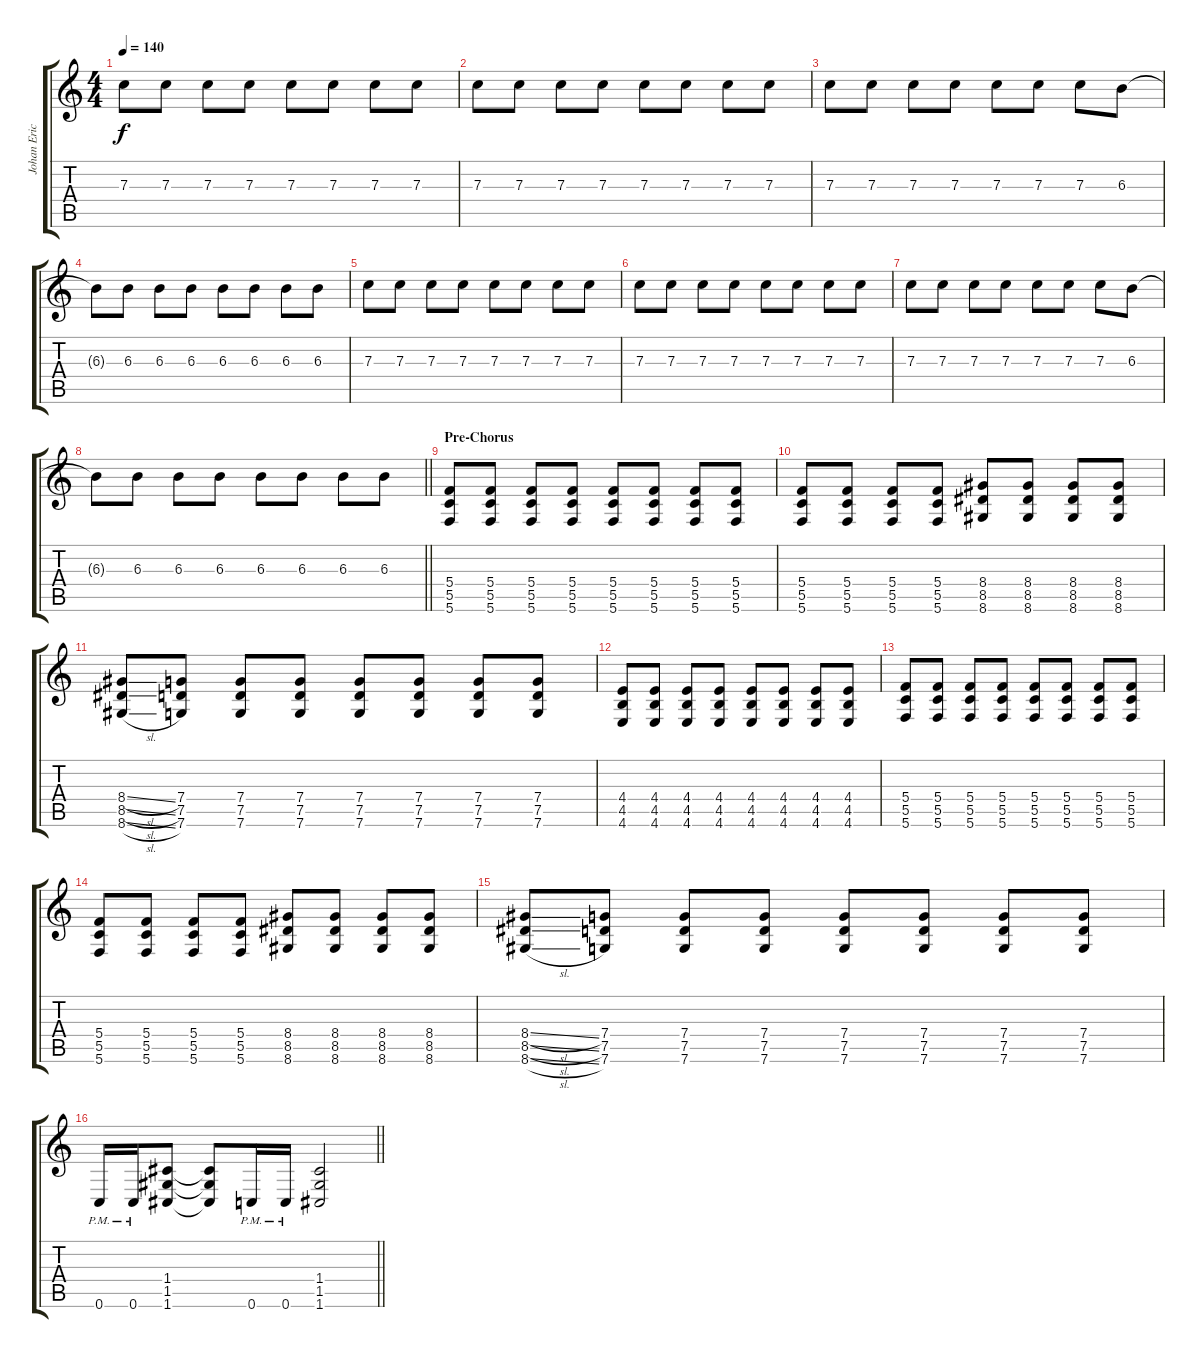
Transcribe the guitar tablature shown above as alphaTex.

\track ("Johan Ericson " "Johan Eric") {instrument distortionguitar}
\staff {score tabs}
\tuning (D4 A3 F3 C3 G2 C2) {hide}
\ts (4 4)
\tempo 140
\clef g2
\ks c
7.3.8{dy f} 7.3.8 7.3.8 7.3.8 7.3.8 7.3.8 7.3.8 7.3.8 |
7.3.8 7.3.8 7.3.8 7.3.8 7.3.8 7.3.8 7.3.8 7.3.8 |
7.3.8 7.3.8 7.3.8 7.3.8 7.3.8 7.3.8 7.3.8 6.3.8 |
6.3{t}.8 6.3.8 6.3.8 6.3.8 6.3.8 6.3.8 6.3.8 6.3.8 |
7.3.8 7.3.8 7.3.8 7.3.8 7.3.8 7.3.8 7.3.8 7.3.8 |
7.3.8 7.3.8 7.3.8 7.3.8 7.3.8 7.3.8 7.3.8 7.3.8 |
7.3.8 7.3.8 7.3.8 7.3.8 7.3.8 7.3.8 7.3.8 6.3.8 |
\barLineRight lightlight
6.3{t}.8 6.3.8 6.3.8 6.3.8 6.3.8 6.3.8 6.3.8 6.3.8 |
\section ("" "Pre-Chorus")
(5.4 5.5 5.6).8 (5.4 5.5 5.6).8 (5.4 5.5 5.6).8 (5.4 5.5 5.6).8 (5.4 5.5 5.6).8 (5.4 5.5 5.6).8 (5.4 5.5 5.6).8 (5.4 5.5 5.6).8 |
(5.4 5.5 5.6).8 (5.4 5.5 5.6).8 (5.4 5.5 5.6).8 (5.4 5.5 5.6).8 (8.4 8.5 8.6).8 (8.4 8.5 8.6).8 (8.4 8.5 8.6).8 (8.4 8.5 8.6).8 |
(8.4{sl} 8.5{sl} 8.6{sl}).8 (7.4 7.5 7.6).8 (7.4 7.5 7.6).8 (7.4 7.5 7.6).8 (7.4 7.5 7.6).8 (7.4 7.5 7.6).8 (7.4 7.5 7.6).8 (7.4 7.5 7.6).8 |
(4.4 4.5 4.6).8 (4.4 4.5 4.6).8 (4.4 4.5 4.6).8 (4.4 4.5 4.6).8 (4.4 4.5 4.6).8 (4.4 4.5 4.6).8 (4.4 4.5 4.6).8 (4.4 4.5 4.6).8 |
(5.4 5.5 5.6).8 (5.4 5.5 5.6).8 (5.4 5.5 5.6).8 (5.4 5.5 5.6).8 (5.4 5.5 5.6).8 (5.4 5.5 5.6).8 (5.4 5.5 5.6).8 (5.4 5.5 5.6).8 |
(5.4 5.5 5.6).8 (5.4 5.5 5.6).8 (5.4 5.5 5.6).8 (5.4 5.5 5.6).8 (8.4 8.5 8.6).8 (8.4 8.5 8.6).8 (8.4 8.5 8.6).8 (8.4 8.5 8.6).8 |
(8.4{sl} 8.5{sl} 8.6{sl}).8 (7.4 7.5 7.6).8 (7.4 7.5 7.6).8 (7.4 7.5 7.6).8 (7.4 7.5 7.6).8 (7.4 7.5 7.6).8 (7.4 7.5 7.6).8 (7.4 7.5 7.6).8 |
\barLineRight lightlight
0.6{pm}.16 0.6{pm}.16 (1.4 1.5 1.6).8 (1.4{t} 1.5{t} 1.6{t}).8 0.6{pm}.16 0.6{pm}.16 (1.4 1.5 1.6).2
